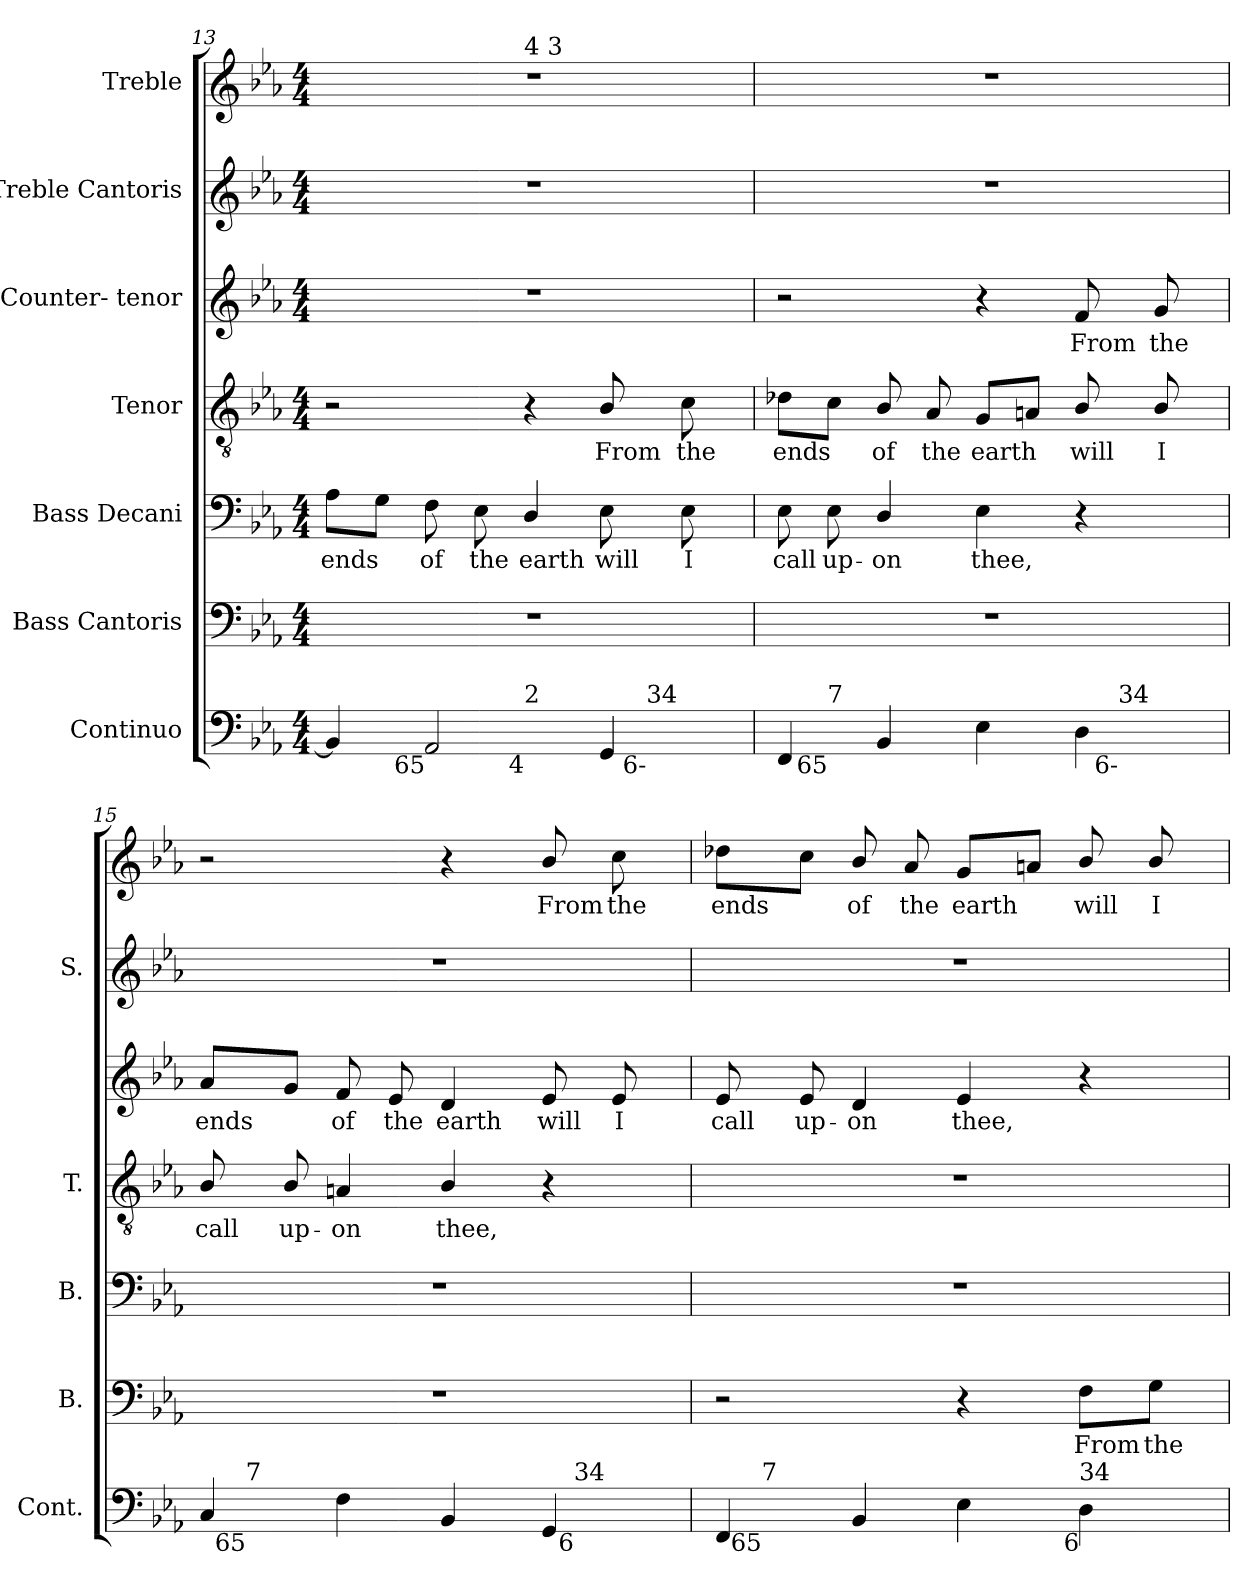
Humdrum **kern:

**kern	**kern	**text	**kern	**text	**kern	**text	**kern	**text	**kern	**kern	**text
*part7	*part6	*part6	*part5	*part5	*part4	*part4	*part3	*part3	*part2	*part1	*part1
*staff7	*staff6	*staff6	*staff5	*staff5	*staff4	*staff4	*staff3	*staff3	*staff2	*staff1	*staff1
*I"Continuo	*I"Bass Cantoris	*	*I"Bass Decani	*	*I"Tenor	*	*I"Counter- tenor	*	*I"Treble Cantoris	*I"Treble	*
*I'Cont.	*I'B.	*	*I'B.	*	*I'T.	*	*	*	*I'S.	*	*
!!LO:PB:g=z
*clefF4	*clefF4	*	*clefF4	*	*clefGv2	*	*clefG2	*	*clefG2	*clefG2	*
*	*	*	*	*	*ITrd7c12	*	*	*	*	*	*
*k[b-e-a-]	*k[b-e-a-]	*	*k[b-e-a-]	*	*k[b-e-a-]	*	*k[b-e-a-]	*	*k[b-e-a-]	*k[b-e-a-]	*
*E-:	*E-:	*	*E-:	*	*E-:	*	*E-:	*	*E-:	*E-:	*
*M4/4	*M4/4	*	*M4/4	*	*M4/4	*	*M4/4	*	*M4/4	*M4/4	*
=13	=13	=13	=13	=13	=13	=13	=13	=13	=13	=13	=13
!LO:TX:b:rj:t=76	!	!	!	!	!	!	!	!	!	!	!
!	!	!	!	!LO:LY:b:color=#000000	!	!	!	!	!	!	!
*^	*	*	*	*	*	*	*	*	*	*^	*
*	*^	*	*	*	*	*	*	*	*	*	*	*	*
4BB-i/]	2ryy	2ryy	1r	.	8A-i\L	ends	2r	.	1r	.	1r	1r	2ryy	.
.	.	.	.	.	8Gi\J	.	.	.	.	.	.	.	.	.
!LO:TX:b:rj:t=65	!	!	!	!	!	!	!	!	!	!	!	!	!	!
!	!	!	!	!	!	!LO:LY:b:color=#000000	!	!	!	!	!	!	!	!
2AA-i/	.	.	.	.	8Fi\	of	.	.	.	.	.	.	.	.
!	!	!	!	!	!	!LO:LY:b:color=#000000	!	!	!	!	!	!	!	!
.	.	.	.	.	8E-i\	the	.	.	.	.	.	.	.	.
!	!	!	!	!	!	!	!	!	!	!	!	!	!LO:TX:a:t=4   3	!
!	!LO:TX:b:rj:t=4	!	!	!	!	!	!	!	!	!	!	!	!	!
!	!LO:TX:t=2	!	!	!	!	!	!	!	!	!	!	!	!	!
!	!	!	!	!	!	!LO:LY:b:color=#000000	!	!	!	!	!	!	!	!
.	2ryy	4ryy	.	.	4Di/	earth	4r	.	.	.	.	.	2ryy	.
!	!	!	!	!	!	!LO:LY:b:color=#000000	!	!	!	!	!	!	!	!
!	!	!	!	!	!	!	!	!LO:LY:b:color=#000000	!	!	!	!	!	!
4GGi/	.	32ryy	.	.	8E-i\	will	8BB-i/	From	.	.	.	.	.	.
.	.	64ryy	.	.	.	.	.	.	.	.	.	.	.	.
.	.	128ryy	.	.	.	.	.	.	.	.	.	.	.	.
.	.	1024ryy	.	.	.	.	.	.	.	.	.	.	.	.
!	!	!LO:TX:b:rj:t=6-	!	!	!	!	!	!	!	!	!	!	!	!
!	!	!LO:TX:t=34	!	!	!	!	!	!	!	!	!	!	!	!
.	.	8ryy	.	.	.	.	.	.	.	.	.	.	.	.
!	!	!	!	!	!	!LO:LY:b:color=#000000	!	!	!	!	!	!	!	!
!	!	!	!	!	!	!	!	!LO:LY:b:color=#000000	!	!	!	!	!	!
.	.	.	.	.	8E-i\	I	8Ci\	the	.	.	.	.	.	.
.	.	16ryy	.	.	.	.	.	.	.	.	.	.	.	.
.	.	256..ryy	.	.	.	.	.	.	.	.	.	.	.	.
*	*	*	*	*	*	*	*	*	*	*	*	*v	*v	*
=14	=14	=14	=14	=14	=14	=14	=14	=14	=14	=14	=14	=14	=14
*	*	*	*	*	*	*	*	*	*	*	*	*^	*
!	!	!	!	!	!	!LO:LY:b:color=#000000	!	!	!	!	!	!	!	!
*	*	*	*	*	*	*	*	*	*	*	*	*v	*v	*
*	*	*	*	*	*	*	*	*	*	*	*	*^	*
!	!	!	!	!	!	!	!	!LO:LY:b:color=#000000	!	!	!	!	!	!
*	*	*	*	*	*	*	*	*	*	*	*	*v	*v	*
4FFi/	8ryy	2ryy	1r	.	8E-i\	call	8D-Xi\L	ends	2r	.	1r	1r	.
!	!LO:TX:b:rj:t=65	!	!	!	!	!	!	!	!	!	!	!	!
!	!LO:TX:t=7	!	!	!	!	!	!	!	!	!	!	!	!
!	!	!	!	!	!	!LO:LY:b:color=#000000	!	!	!	!	!	!	!
.	2..ryy	.	.	.	8E-i\	up-	8Ci\J	.	.	.	.	.	.
!	!	!	!	!	!	!LO:LY:b:color=#000000	!	!	!	!	!	!	!
!	!	!	!	!	!	!	!	!LO:LY:b:color=#000000	!	!	!	!	!
4BB-i/	.	.	.	.	4Di/	-on	8BB-i/	of	.	.	.	.	.
!	!	!	!	!	!	!	!	!LO:LY:b:color=#000000	!	!	!	!	!
.	.	.	.	.	.	.	8AA-i/	the	.	.	.	.	.
!	!	!	!	!	!	!LO:LY:b:color=#000000	!	!	!	!	!	!	!
!	!	!	!	!	!	!	!	!LO:LY:b:color=#000000	!	!	!	!	!
4E-i\	.	4ryy	.	.	4E-i\	thee,	8GGi/L	earth	4r	.	.	.	.
.	.	.	.	.	.	.	8AAni/J	.	.	.	.	.	.
!	!	!	!	!	!	!	!	!LO:LY:b:color=#000000	!	!	!	!	!
!	!	!	!	!	!	!	!	!	!	!LO:LY:b:color=#000000	!	!	!
4Di\	.	32ryy	.	.	4r	.	8BB-i/	will	8fi/	From	.	.	.
.	.	64ryy	.	.	.	.	.	.	.	.	.	.	.
.	.	256.ryy	.	.	.	.	.	.	.	.	.	.	.
!	!	!LO:TX:b:rj:t=6-	!	!	!	!	!	!	!	!	!	!	!
!	!	!LO:TX:t=34	!	!	!	!	!	!	!	!	!	!	!
.	.	8ryy	.	.	.	.	.	.	.	.	.	.	.
!	!	!	!	!	!	!	!	!LO:LY:b:color=#000000	!	!	!	!	!
!	!	!	!	!	!	!	!	!	!	!LO:LY:b:color=#000000	!	!	!
.	.	.	.	.	.	.	8BB-i/	I	8gi/	the	.	.	.
.	.	16ryy	.	.	.	.	.	.	.	.	.	.	.
.	.	128ryy	.	.	.	.	.	.	.	.	.	.	.
.	.	512ryy	.	.	.	.	.	.	.	.	.	.	.
*v	*v	*v	*	*	*	*	*	*	*	*	*	*	*
=15	=15	=15	=15	=15	=15	=15	=15	=15	=15	=15	=15
*^	*	*	*	*	*	*	*	*	*	*	*
*	*^	*	*	*	*	*	*	*	*	*	*	*
!	!	!	!	!	!	!	!	!LO:LY:b:color=#000000	!	!	!	!	!
*v	*v	*v	*	*	*	*	*	*	*	*	*	*	*
*^	*	*	*	*	*	*	*	*	*	*	*
*	*^	*	*	*	*	*	*	*	*	*	*	*
!	!	!	!	!	!	!	!	!	!	!LO:LY:b:color=#000000	!	!	!
*	*v	*v	*	*	*	*	*	*	*	*	*	*	*
4Ci/	32ryy	1r	.	1r	.	8BB-i/	call	8a-i/L	ends	1r	2r	.
.	64ryy	.	.	.	.	.	.	.	.	.	.	.
.	256.ryy	.	.	.	.	.	.	.	.	.	.	.
!	!LO:TX:b:rj:t=65	!	!	!	!	!	!	!	!	!	!	!
!	!LO:TX:t=7	!	!	!	!	!	!	!	!	!	!	!
.	2ryy	.	.	.	.	.	.	.	.	.	.	.
!	!	!	!	!	!	!	!LO:LY:b:color=#000000	!	!	!	!	!
.	.	.	.	.	.	8BB-i/	up-	8gi/J	.	.	.	.
!	!	!	!	!	!	!	!LO:LY:b:color=#000000	!	!	!	!	!
!	!	!	!	!	!	!	!	!	!LO:LY:b:color=#000000	!	!	!
4Fi\	.	.	.	.	.	4AAni/	-on	8fi/	of	.	.	.
!	!	!	!	!	!	!	!	!	!LO:LY:b:color=#000000	!	!	!
.	.	.	.	.	.	.	.	8e-i/	the	.	.	.
!	!	!	!	!	!	!	!LO:LY:b:color=#000000	!	!	!	!	!
!	!	!	!	!	!	!	!	!	!LO:LY:b:color=#000000	!	!	!
4BB-i/	.	.	.	.	.	4BB-i/	thee,	4di/	earth	.	4r	.
.	4ryy	.	.	.	.	.	.	.	.	.	.	.
!	!	!	!	!	!	!	!	!	!LO:LY:b:color=#000000	!	!	!
!	!	!	!	!	!	!	!	!	!	!	!	!LO:LY:b:color=#000000
4GGi/	.	.	.	.	.	4r	.	8e-i/	will	.	8b-i/	From
!	!LO:TX:b:rj:t=6	!	!	!	!	!	!	!	!	!	!	!
!	!LO:TX:t=34	!	!	!	!	!	!	!	!	!	!	!
.	8ryy	.	.	.	.	.	.	.	.	.	.	.
!	!	!	!	!	!	!	!	!	!LO:LY:b:color=#000000	!	!	!
!	!	!	!	!	!	!	!	!	!	!	!	!LO:LY:b:color=#000000
.	.	.	.	.	.	.	.	8e-i/	I	.	8cci\	the
.	16ryy	.	.	.	.	.	.	.	.	.	.	.
.	128ryy	.	.	.	.	.	.	.	.	.	.	.
.	512ryy	.	.	.	.	.	.	.	.	.	.	.
!!LO:LB:g=z
=16	=16	=16	=16	=16	=16	=16	=16	=16	=16	=16	=16	=16
!	!	!	!	!	!	!	!	!	!LO:LY:b:color=#000000	!	!	!
!	!	!	!	!	!	!	!	!	!	!	!	!LO:LY:b:color=#000000
4FFi/	32ryy	2r	.	1r	.	1r	.	8e-i/	call	1r	8dd-Xi\L	ends
.	64ryy	.	.	.	.	.	.	.	.	.	.	.
.	256ryy	.	.	.	.	.	.	.	.	.	.	.
.	1024ryy	.	.	.	.	.	.	.	.	.	.	.
!	!LO:TX:b:rj:t=65	!	!	!	!	!	!	!	!	!	!	!
!	!LO:TX:t=7	!	!	!	!	!	!	!	!	!	!	!
.	2ryy	.	.	.	.	.	.	.	.	.	.	.
!	!	!	!	!	!	!	!	!	!LO:LY:b:color=#000000	!	!	!
.	.	.	.	.	.	.	.	8e-i/	up-	.	8cci\J	.
!	!	!	!	!	!	!	!	!	!LO:LY:b:color=#000000	!	!	!
!	!	!	!	!	!	!	!	!	!	!	!	!LO:LY:b:color=#000000
4BB-i/	.	.	.	.	.	.	.	4di/	-on	.	8b-i/	of
!	!	!	!	!	!	!	!	!	!	!	!	!LO:LY:b:color=#000000
.	.	.	.	.	.	.	.	.	.	.	8a-i/	the
!	!	!	!	!	!	!	!	!	!LO:LY:b:color=#000000	!	!	!
!	!	!	!	!	!	!	!	!	!	!	!	!LO:LY:b:color=#000000
4E-i\	.	4r	.	.	.	.	.	4e-i/	thee,	.	8gi/L	earth
.	4ryy	.	.	.	.	.	.	.	.	.	.	.
.	.	.	.	.	.	.	.	.	.	.	8ani/J	.
!	!	!	!LO:LY:b:color=#000000	!	!	!	!	!	!	!	!	!
!LO:TX:b:rj:t=6	!	!	!	!	!	!	!	!	!	!	!	!
!LO:TX:t=34	!	!	!	!	!	!	!	!	!	!	!	!
!	!	!	!	!	!	!	!	!	!	!	!	!LO:LY:b:color=#000000
4Di\	.	8Fi\L	From	.	.	.	.	4r	.	.	8b-i/	will
.	8ryy	.	.	.	.	.	.	.	.	.	.	.
!	!	!	!LO:LY:b:color=#000000	!	!	!	!	!	!	!	!	!
!	!	!	!	!	!	!	!	!	!	!	!	!LO:LY:b:color=#000000
.	.	8Gi\J	the	.	.	.	.	.	.	.	8b-i/	I
.	16ryy	.	.	.	.	.	.	.	.	.	.	.
.	128ryy	.	.	.	.	.	.	.	.	.	.	.
.	512.ryy	.	.	.	.	.	.	.	.	.	.	.
*v	*v	*	*	*	*	*	*	*	*	*	*	*
=	=	=	=	=	=	=	=	=	=	=	=
*-	*-	*-	*-	*-	*-	*-	*-	*-	*-	*-	*-
